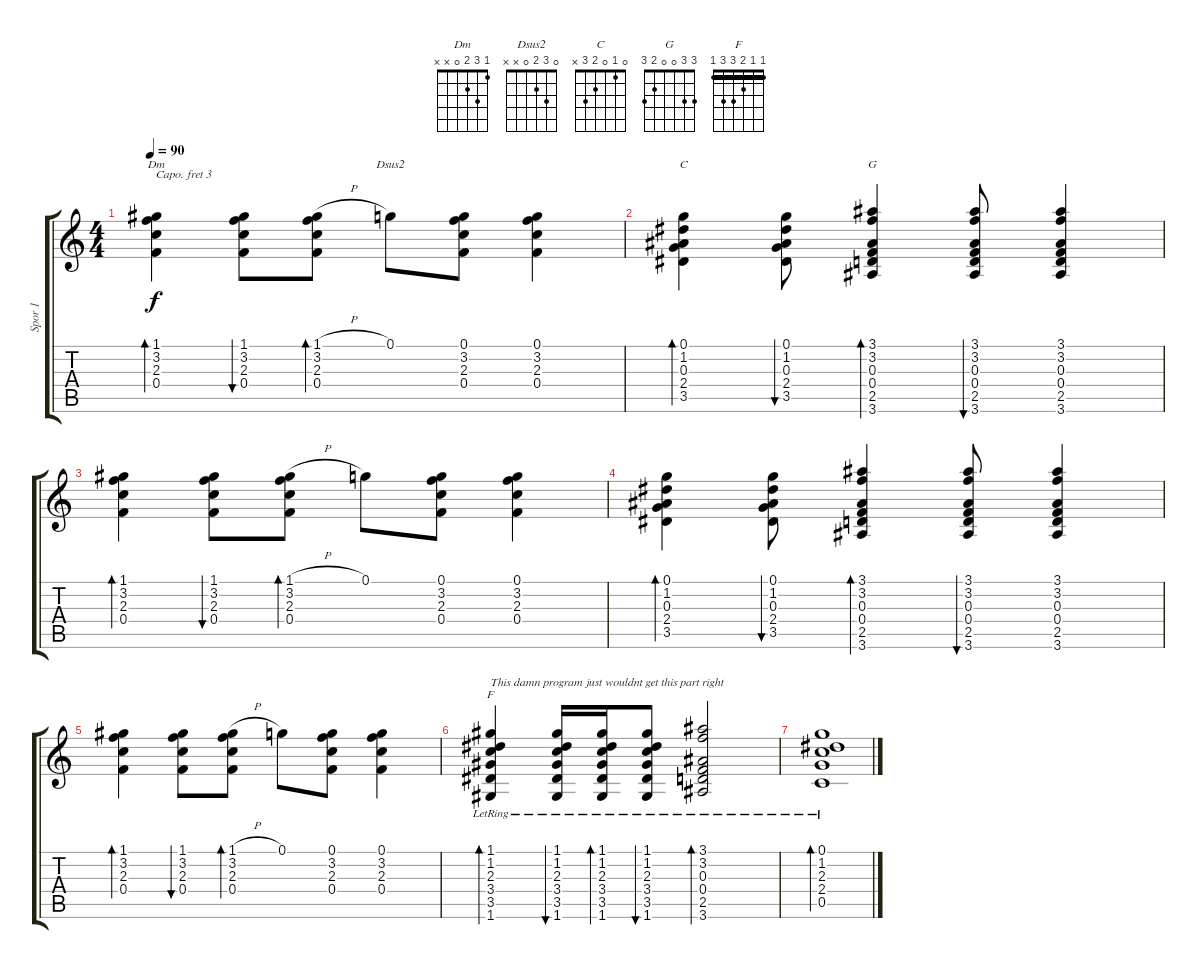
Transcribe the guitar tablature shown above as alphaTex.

\track ("Spor 1" "Spor 1") {instrument acousticguitarsteel}
\staff {score tabs}
\capo 3
\tuning (E4 B3 G3 D3 A2 E2) {hide}
\chord ("Dm" 1 3 2 0 x x)
\chord ("Dsus2" 0 3 2 0 x x)
\chord ("C" 0 1 0 2 3 x)
\chord ("G" 3 3 0 0 2 3)
\chord ("F" 1 1 2 3 3 1) {barre 1}
\ts (4 4)
\tempo 90
\clef g2
\ks c
(1.1 3.2 2.3 0.4).4{bd 60 ch "Dm" dy f} (1.1 3.2 2.3 0.4).8{bu 60} (1.1{h} 3.2 2.3 0.4).8{bd 60} 0.1.8{ch "Dsus2"} (0.1 3.2 2.3 0.4).8 (0.1 3.2 2.3 0.4).4 |
(0.1 1.2 0.3 2.4 3.5).4{bd 60 ch "C"} (0.1 1.2 0.3 2.4 3.5).8{bu 60} (3.1 3.2 0.3 0.4 2.5 3.6).4{bd 60 ch "G"} (3.1 3.2 0.3 0.4 2.5 3.6).8{bu 60} (3.1 3.2 0.3 0.4 2.5 3.6).4 |
(1.1 3.2 2.3 0.4).4{bd 60} (1.1 3.2 2.3 0.4).8{bu 60} (1.1{h} 3.2 2.3 0.4).8{bd 60} 0.1.8 (0.1 3.2 2.3 0.4).8 (0.1 3.2 2.3 0.4).4 |
(0.1 1.2 0.3 2.4 3.5).4{bd 60} (0.1 1.2 0.3 2.4 3.5).8{bu 60} (3.1 3.2 0.3 0.4 2.5 3.6).4{bd 60} (3.1 3.2 0.3 0.4 2.5 3.6).8{bu 60} (3.1 3.2 0.3 0.4 2.5 3.6).4 |
(1.1 3.2 2.3 0.4).4{bd 60} (1.1 3.2 2.3 0.4).8{bu 60} (1.1{h} 3.2 2.3 0.4).8{bd 60} 0.1.8 (0.1 3.2 2.3 0.4).8 (0.1 3.2 2.3 0.4).4 |
(1.1{lr} 1.2 2.3 3.4 3.5 1.6).4{bd 60 ch "F" txt "This damn program just wouldnt get this part right"} (1.1{lr} 1.2 2.3 3.4 3.5 1.6).16{bu 60} (1.1{lr} 1.2 2.3 3.4 3.5 1.6).16{bd 60} (1.1{lr} 1.2 2.3 3.4 3.5 1.6).8{bu 60} (3.1{lr} 3.2 0.3 0.4 2.5 3.6).2{bd 60} |
(0.1{lr} 1.2 2.3 2.4 0.5).1{bd 480}
